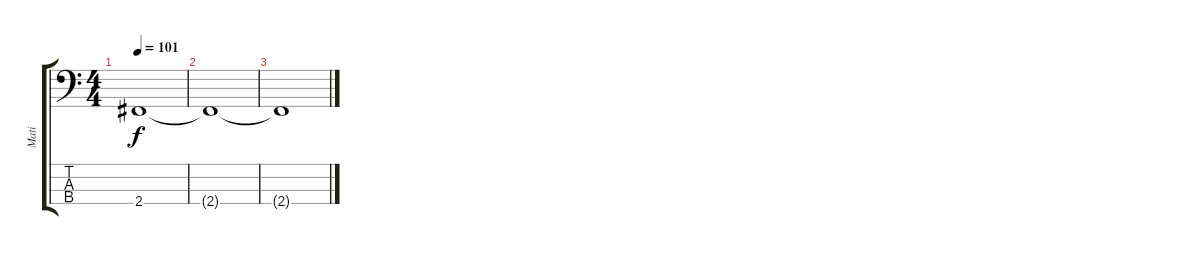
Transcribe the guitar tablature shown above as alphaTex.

\track ("Mati" "Mati") {instrument electricbasspick}
\staff {score tabs}
\tuning (G2 D2 A1 E1) {hide}
\ts (4 4)
\tempo 101
\clef f4
\ks c
2.4{t}.1{dy f volume 0} |
2.4{t}.1 |
2.4{t}.1
